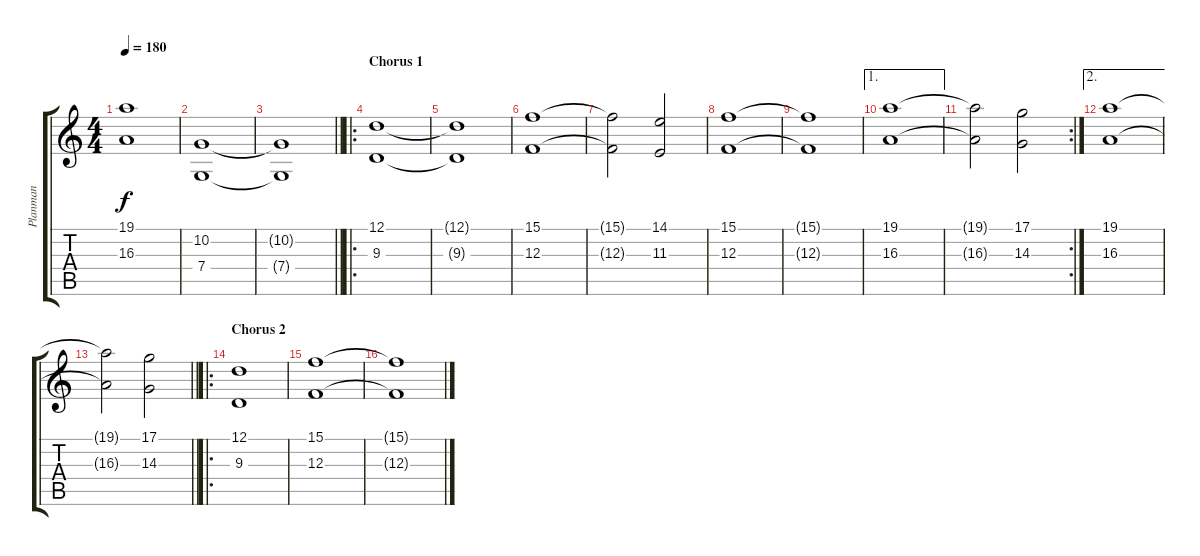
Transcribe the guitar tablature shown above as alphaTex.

\track ("Planman" "Planman") {instrument stringensemble2}
\staff {score tabs}
\tuning (D4 A3 F3 C3 G2 D2) {hide}
\ts (4 4)
\tempo 180
\clef g2
\ks c
(19.1{t} 16.3{t}).1{dy f} |
(10.2 7.4).1 |
\barLineRight lightlight
(10.2{t} 7.4{t}).1 |
\ro
\section ("" "Chorus 1")
(12.1 9.3).1 |
(12.1{t} 9.3{t}).1 |
(15.1 12.3).1 |
(15.1{t} 12.3{t}).2 (14.1 11.3).2 |
(15.1 12.3).1 |
(15.1{t} 12.3{t}).1 |
\ae 1
(19.1 16.3).1 |
\rc 2
(19.1{t} 16.3{t}).2 (17.1 14.3).2 |
\ae 2
(19.1 16.3).1 |
\barLineRight lightlight
(19.1{t} 16.3{t}).2 (17.1 14.3).2 |
\ro
\section ("" "Chorus 2")
(12.1 9.3).1 |
(15.1 12.3).1 |
(15.1{t} 12.3{t}).1
